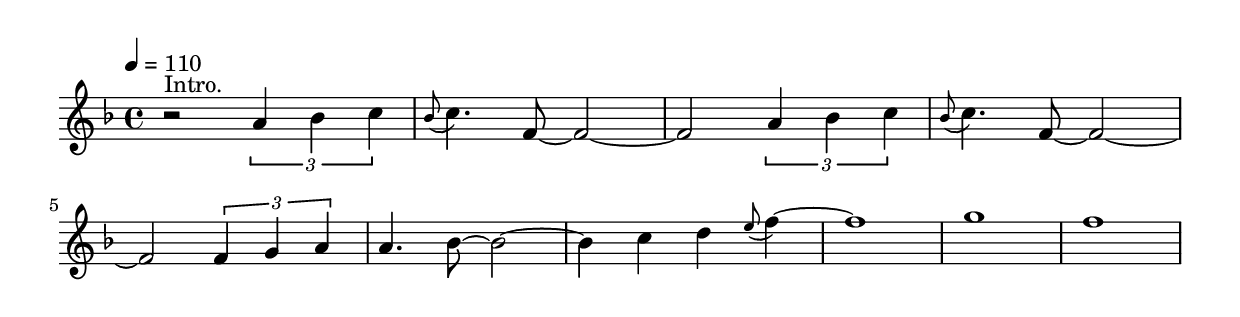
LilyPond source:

\header{
        %title = "título"
        %composer = "compositor"

        %Sumir com a nota de rodapé
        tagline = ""
        
        %Se der algum erro, acrescentar o caractere espaço para recarregar a página:
        %...  
}

\paper {
        %paper-width = #150
        %paper-height = #100
        %bottom-margin = #0
        %top-margin = #0
        %left-margin = #0
        %right-margin = #0
        %inner-margin = #0
        %outer-margin = #0
}

\score {
  \new Staff <<
    \new Voice{

        %instrumento ocarina
        %\set midiInstrument = #"ocarina"
                
        %Compasso 4/4 aparece em fração e não a letra C
        %\numericTimeSignature        

        %remove a clave
        %\hide Staff.Clef
        %\override Staff.Clef.color = #white
        %\override Staff.Clef.layer = #-1

        %a linha abaixo oculta as barras
        %\override Score.BarLine.stencil = ##f
        %\hide Score.BarLine

        %a linha abaixo oculta o pentagrama
        %\override Staff.StaffSymbol.line-count = #0
        %\hide Staff.StaffSymbol
        
        %remove a formula de compasso
        %\hide Staff.TimeSignature

        %Clave de percussão
        %\clef percussion
        %Clave de fá
        %\clef F

        %\relative c' {
         {

%Muda a figura da nota
%\improvisationOn

%a linha abaixo oculta a haste da nota
%\hideStem
%para desfazer basta usar
%\undoHideStem \hideStem

%Cor da Haste RGB
%\override Stem.color = #(rgb-color 0 0 1)

%Direção da Haste
%\stemUp
%\stemDown
%\stemNeutral

%Colcheias não se conectam
%\autoBeamOff
%\autoBeamOn

%Ocultar os números dos compassos a cada linha
%\hide Score.BarNumber

%Ocultar ou não as notas a partir do comando
%\hideNotes
%\unHideNotes

%\overrideTimeSignatureSettings
        %4/4        % timeSignatureFraction
        %1/4        % baseMomentFraction
        %#'(3 1)    % beatStructure
        %#'()       % beamExceptions

                \time 4/4

%Audios da Berklee sao 100bpm
%Andamento
\tempo 4 = 110

%Tom da música
\key f \major %\minor

%@@@@@@@@@@@@@@@@@@@@@@PRIMEIRA@@@@@@@@@@@@@@@@@@@@@@@@@@@@

%instrumento
\set midiInstrument = #"soprano sax"

r2^"Intro." \tuplet 3/2 {a'4 bes'4 c''4} 
\grace bes'8 (c''4.) f'8~f'2~
f'2 \tuplet 3/2 {a'4 bes'4 c''4} 
\grace bes'8 (c''4.) f'8~f'2~
f'2 \tuplet 3/2 {f'4 g' a'} 
a'4. bes'8~bes'2~
bes'4 c''4 d''4 \grace e''8 (f''4)~
f''1 
g''1 
f''1
 
%\bar "||"
\break

        }
        \addlyrics{
                %Alinhamento do texto:
                %\override LyricText.self-alignment-X = #LEFT

                %"1" "2" "3" "4" "1" "2" "3" "4" "1" "2" "3" "4" "1" "2" "3" "4"
                %Dó Ré Mi Fá Sol Lá Si
                %"Dó" "Dó♯" "Ré" "Ré♯" "Mi" "Fá" "Fá♯" "Sol" "Sol♯" "Lá" "Lá♯" "Si" "Dó"
                %"Mi" "Mi♭" "Ré" "Ré♭" "Dó" "Si" "Si♭" "Lá" "Lá♭" "Sol" "Sol♭" "Fá" "Mi"
                %"Sol" "Sol♭" "Fá" "Mi" "Mi♭" "Ré" "Ré♭" "Dó" "Si" "Si♭" "Lá" "Lá♭" "Sol"
                %"Dó" "Ré" "Mi" "Fá♯" "Sol♯" "Lá♯" "Dó"
                %"Mi" "Fá"  "Sol"  "Lá"  "Si" "Dó" "Ré" "Mi" "Fá"  "Sol"  "Lá"  "Si" "Dó" "Ré" "Mi" "Fá"  "Sol"  "Lá"
                %"Dó" "Ré" "Mi" "Fá"  "Sol" "Lá"  "Si" "Dó" "Ré" "Mi" "Fá"  "Sol" "Lá"  "Si" "Dó" "Ré" "Mi" 
                
    }

    }

%\new Staff
    %\new Voice {
        
    %instrumento ocarina
    %\set midiInstrument = #"ocarina"
    %Compasso 4/4 aparece em fração e não a letra C
    %\numericTimeSignature    
    %remove a clave
    %\override Staff.Clef.color = #white
    %\override Staff.Clef.layer = #-1
    %a linha abaixo oculta as barras
    %\override Score.BarLine.stencil = ##f
    %a linha abaixo oculta o pentagrama
    %\override Staff.StaffSymbol.line-count = #0
    %remove a formula de compasso
    %\hide Staff.TimeSignature
    %Clave de percussão
    %\clef percussion
    %Clave de fá
    %\clef F
        
    %\relative c''{
    %  {
        
%Muda a figura da nota
%\improvisationOn
%a linha abaixo oculta a haste da nota
%\hide Stem
%para desfazer basta usar
%\undo \hide Stem
%Direção da Haste
%\stemUp 
%\stemDown 
%\stemNeutral
%Colcheias não se ligam
%\autoBeamOff
%Ocultar os números dos compassos
%a cada linha
%\hide Score.BarNumber
%Ocultar ou não as notas a partir do comando
%\hideNotes 
%\unHideNotes 

%\key g \major

%@@@@@@@@@@@@@@@@@@SEGUNDA@@@@@@@@@@@@@@@@@@@@@@@@@@@@@@@@@@@@@@@@@
        %\time 4/4



%\set midiInstrument = #"woodblock"

%a'4 r4 c'4 r4
%a'4 c'4 c'4 c'4
%\break

%a'4 c'4 c'4 c'4 
%a'4 c'4 c'4 c'4
%a'4 c'4 c'4 c'4 
%a'4 c'4 c'4 c'4
%\break


    % }
    % }

  >>

        %gera PDF
        \layout {
                indent = #0
                %line-width = #200
                %ragged-last = #0
                \context{ 
                        \Score
                        %mudar o espaco entre as notas sem letra
                        %Valores maiores de ly:make-moment produzirão músicas menores.. e 1/4 é maior que 1/16
                        \override SpacingSpanner.base-shortest-duration = #(ly:make-moment 1/16)
                        %\override SpacingSpanner.uniform-stretching = ##t

                        %abaixo tira a contagem de compassos (Dentro de \Score !!!!)
                        %\omit BarNumber                        

                        %aumentar este número caso as palavras estejam muito próximas
                        %\Lyrics
                        %\override LyricSpace.minimum-distance = #6.0

                }
        }

        %gera o audio
        \midi{
                %\context{
                                        %\Staff
                                        %\remove "Staff_performer"
                        %\Score
                                %midiMinimumVolume = #1.9
                                %midiMaximumVolume = #2.0
                %}
                                \context {
                                      \Staff
                                      \remove "Staff_performer"
                            }
                            \context {
                                      \Voice
                                      \consists "Staff_performer"
                            }
       }

}
%Frescobaldi = IDE do Lilypond

%a4-ais4-aes4-b4-bis4-bes4-c'4-cis'4-ces'4-d'4-dis'4-des'4-e'4-eis'4-ees'4-f'4-fis'4-fes'4-g'4-gis'4-ges'4-a'4-ais'4-aes'4-b'4-bis'4-bes'4-c''4-cis''4-ces''4-d''4-dis''4-des''4-e''4-eis''4-ees''4-f''4-fis''4-fes''4-g''4-gis''4-ges''4-a''4-ais''4-aes''4-b''4-bis''4-bes''4-c'''4-cis'''4-ces'''4
%c,4-cis,4-ces,4-d,4-dis,4-des,4-e,4-eis,4-ees,4-f,4-fis,4-fes,4-g,4-gis,4-ges,4-a,4-ais,4-aes,4-b,4-bis,4-bes,4-c4-cis4-ces4-d4-dis4-des4-e4-eis4-ees4-f4-fis4-fes4-g4-gis4-ges4-a4-ais4-aes4-b4-bis4-bes4-c'4-cis'4-ces'4-d'4-dis'4-des'4-e'4-eis'4-ees'4

%a4-ais4-aes4-b4-bes4-c'4-cis'4-d'4-dis'4-des'4-e'4-ees'4-f'4-fis'4-g'4-gis'4-ges'4-a'4-ais'4-aes'4-b'4-bes'4-c''4-cis''4-d''4-dis''4-des''4-e''4-ees''4-f''4-fis''4-g''4-gis''4-ges''4-a''4-ais''4-aes''4-b''4-bes''4-c'''4-cis'''4
%c,4-cis,4-d,4-dis,4-des,4-e,4-ees,4-f,4-fis,4-g,4-gis,4-ges,4-a,4-ais,4-aes,4-b,4-bes,4-c4-cis4-d4-dis4-des4-e4-ees4-f4-fis4-g4-gis4-ges4-a4-ais4-aes4-b4-bes4-c'4-cis'4-d'4-dis'4-des'4-e'4-ees'4

%Clave de Sol
%aes2-ais2-bes2-bis2-c'2-b2-ces'2-cis'2-des'2-dis'2-ees'2-eis'2-f'2-e'2-fes'2-fis'2-ges'2-gis'2-aes'2-ais'2-bes'2-b'2-ces''2-bis'2-c''2-cis''2-des''2-dis''2-ees''2-eis''2-f''2-e''2-fes''2-fis''2-ges''2-gis''2-aes''2-ais''2-bes''2-bis''2-c'''2-b''2-ces'''2-cis'''2
%a4-ais4-aes4-b4-bis4-bes4-c'4-cis'4-ces'4-d'4-dis'4-des'4-e'4-eis'4-ees'4-f'4-fis'4-fes'4-g'4-gis'4-ges'4-a'4-ais'4-aes'4-b'4-bis'4-bes'4-c''4-cis''4-ces''4-d''4-dis''4-des''4-e''4-eis''4-ees''4-f''4-fis''4-fes''4-g''4-gis''4-ges''4-a''4-ais''4-aes''4-b''4-bis''4-bes''4-c'''4-cis'''4-ces'''4

%Clave de Fá
%c,2-ces,2-cis,2-des,2-dis,2-ees,2-eis,2-f,2-e,2-fes,2-fis,2-ges,2-gis,2-aes,2-ais,2-bes,2-bis,2-c2-b,2-ces2-cis2-des2-dis2-ees2-eis2-f2-e2-fes2-fis2-ges2-gis2-aes2-ais2-bes2-bis2-c'2-b2-ces'2-cis'2-des'2-dis'2-ees'2-eis'2-e'2
%c,4-d,4-e,4-f,4-g,4-a,4-b,4-c4-d4-e4-f4-g4-a4-b4-c'4-d'4-e'4

%Notas naturais no violão
%e4-f4-g4-a4-b4-c'4-d'4-e'4-f'4-g'4-a'4-b'4-c''4-d''4-e''4-f''4-g''4-a''4

%Notas com acidentes no violão e notas naturais
%e4-f4-fis4-g4-gis4-ges4-a4-ais4-aes4-b4-bes4-c'4-cis'4-d'4-dis'4-des'4-e'4-ees'4-f'4-fis'4-g'4-gis'4-ges'4-a'4-ais'4-aes'4-b'4-bes'4-c''4-cis''4-d''4-dis''4-des''4-e''4-ees''4-f''4-fis''4-g''4-gis''4-ges''4-a''4-ais''4-aes''4

%Apenas acidentes no violão
%fis4-gis4-ges4-ais4-aes4-bes4-cis'4-dis'4-des'4-ees'4-fis'4-gis'4-ges'4-ais'4-aes'4-bes'4-cis''4-dis''4-des''4-ees''4-fis''4-gis''4-ges''4-ais''4-aes''4
